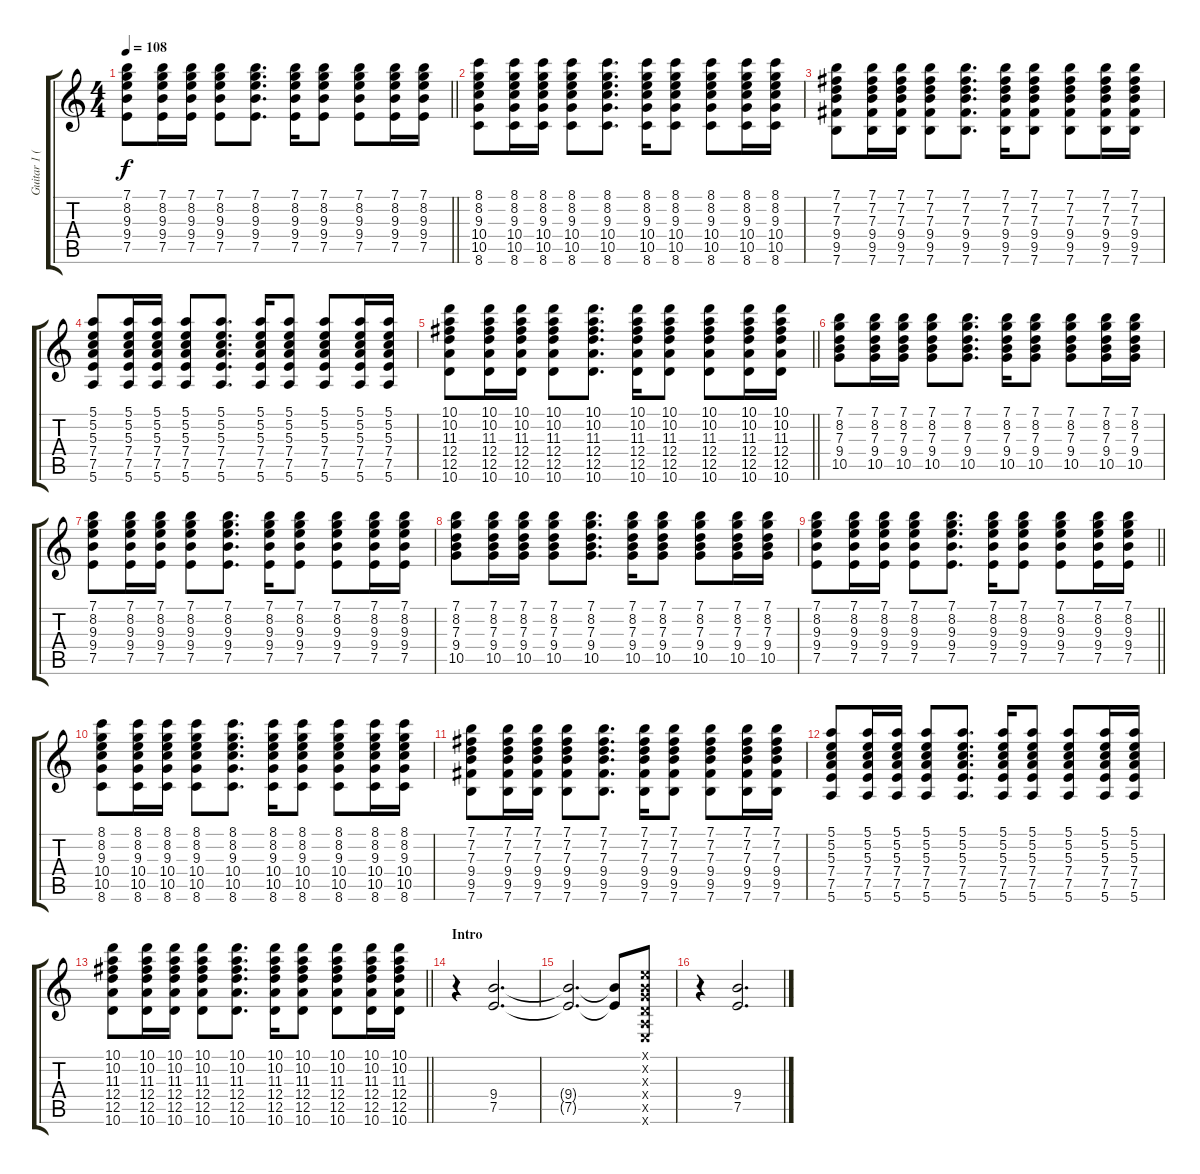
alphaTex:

\track ("Guitar 1 (Josh Klinghoffer)" "Guitar 1 (") {instrument overdrivenguitar}
\staff {score tabs}
\tuning (E4 B3 G3 D3 A2 E2) {hide}
\ts (4 4)
\tempo 108
\clef g2
\barLineRight lightlight
\ks c
(7.1 8.2 9.3 9.4 7.5).8{dy f} (7.1 8.2 9.3 9.4 7.5).16 (7.1 8.2 9.3 9.4 7.5).16 (7.1 8.2 9.3 9.4 7.5).8 (7.1 8.2 9.3 9.4 7.5).8{d} (7.1 8.2 9.3 9.4 7.5).16 (7.1 8.2 9.3 9.4 7.5).8 (7.1 8.2 9.3 9.4 7.5).8 (7.1 8.2 9.3 9.4 7.5).16 (7.1 8.2 9.3 9.4 7.5).16 |
(8.1 8.2 9.3 10.4 10.5 8.6).8 (8.1 8.2 9.3 10.4 10.5 8.6).16 (8.1 8.2 9.3 10.4 10.5 8.6).16 (8.1 8.2 9.3 10.4 10.5 8.6).8 (8.1 8.2 9.3 10.4 10.5 8.6).8{d} (8.1 8.2 9.3 10.4 10.5 8.6).16 (8.1 8.2 9.3 10.4 10.5 8.6).8 (8.1 8.2 9.3 10.4 10.5 8.6).8 (8.1 8.2 9.3 10.4 10.5 8.6).16 (8.1 8.2 9.3 10.4 10.5 8.6).16 |
(7.1 7.2 7.3 9.4 9.5 7.6).8 (7.1 7.2 7.3 9.4 9.5 7.6).16 (7.1 7.2 7.3 9.4 9.5 7.6).16 (7.1 7.2 7.3 9.4 9.5 7.6).8 (7.1 7.2 7.3 9.4 9.5 7.6).8{d} (7.1 7.2 7.3 9.4 9.5 7.6).16 (7.1 7.2 7.3 9.4 9.5 7.6).8 (7.1 7.2 7.3 9.4 9.5 7.6).8 (7.1 7.2 7.3 9.4 9.5 7.6).16 (7.1 7.2 7.3 9.4 9.5 7.6).16 |
(5.1 5.2 5.3 7.4 7.5 5.6).8 (5.1 5.2 5.3 7.4 7.5 5.6).16 (5.1 5.2 5.3 7.4 7.5 5.6).16 (5.1 5.2 5.3 7.4 7.5 5.6).8 (5.1 5.2 5.3 7.4 7.5 5.6).8{d} (5.1 5.2 5.3 7.4 7.5 5.6).16 (5.1 5.2 5.3 7.4 7.5 5.6).8 (5.1 5.2 5.3 7.4 7.5 5.6).8 (5.1 5.2 5.3 7.4 7.5 5.6).16 (5.1 5.2 5.3 7.4 7.5 5.6).16 |
\barLineRight lightlight
(10.1 10.2 11.3 12.4 12.5 10.6).8 (10.1 10.2 11.3 12.4 12.5 10.6).16 (10.1 10.2 11.3 12.4 12.5 10.6).16 (10.1 10.2 11.3 12.4 12.5 10.6).8 (10.1 10.2 11.3 12.4 12.5 10.6).8{d} (10.1 10.2 11.3 12.4 12.5 10.6).16 (10.1 10.2 11.3 12.4 12.5 10.6).8 (10.1 10.2 11.3 12.4 12.5 10.6).8 (10.1 10.2 11.3 12.4 12.5 10.6).16 (10.1 10.2 11.3 12.4 12.5 10.6).16 |
(7.1 8.2 7.3 9.4 10.5).8{instrument electricguitarjazz} (7.1 8.2 7.3 9.4 10.5).16 (7.1 8.2 7.3 9.4 10.5).16 (7.1 8.2 7.3 9.4 10.5).8 (7.1 8.2 7.3 9.4 10.5).8{d} (7.1 8.2 7.3 9.4 10.5).16 (7.1 8.2 7.3 9.4 10.5).8 (7.1 8.2 7.3 9.4 10.5).8 (7.1 8.2 7.3 9.4 10.5).16 (7.1 8.2 7.3 9.4 10.5).16 |
(7.1 8.2 9.3 9.4 7.5).8 (7.1 8.2 9.3 9.4 7.5).16 (7.1 8.2 9.3 9.4 7.5).16 (7.1 8.2 9.3 9.4 7.5).8 (7.1 8.2 9.3 9.4 7.5).8{d} (7.1 8.2 9.3 9.4 7.5).16 (7.1 8.2 9.3 9.4 7.5).8 (7.1 8.2 9.3 9.4 7.5).8 (7.1 8.2 9.3 9.4 7.5).16 (7.1 8.2 9.3 9.4 7.5).16 |
(7.1 8.2 7.3 9.4 10.5).8 (7.1 8.2 7.3 9.4 10.5).16 (7.1 8.2 7.3 9.4 10.5).16 (7.1 8.2 7.3 9.4 10.5).8 (7.1 8.2 7.3 9.4 10.5).8{d} (7.1 8.2 7.3 9.4 10.5).16 (7.1 8.2 7.3 9.4 10.5).8 (7.1 8.2 7.3 9.4 10.5).8 (7.1 8.2 7.3 9.4 10.5).16 (7.1 8.2 7.3 9.4 10.5).16 |
\barLineRight lightlight
(7.1 8.2 9.3 9.4 7.5).8 (7.1 8.2 9.3 9.4 7.5).16 (7.1 8.2 9.3 9.4 7.5).16 (7.1 8.2 9.3 9.4 7.5).8 (7.1 8.2 9.3 9.4 7.5).8{d} (7.1 8.2 9.3 9.4 7.5).16 (7.1 8.2 9.3 9.4 7.5).8 (7.1 8.2 9.3 9.4 7.5).8 (7.1 8.2 9.3 9.4 7.5).16 (7.1 8.2 9.3 9.4 7.5).16 |
(8.1 8.2 9.3 10.4 10.5 8.6).8 (8.1 8.2 9.3 10.4 10.5 8.6).16 (8.1 8.2 9.3 10.4 10.5 8.6).16 (8.1 8.2 9.3 10.4 10.5 8.6).8 (8.1 8.2 9.3 10.4 10.5 8.6).8{d} (8.1 8.2 9.3 10.4 10.5 8.6).16 (8.1 8.2 9.3 10.4 10.5 8.6).8 (8.1 8.2 9.3 10.4 10.5 8.6).8 (8.1 8.2 9.3 10.4 10.5 8.6).16 (8.1 8.2 9.3 10.4 10.5 8.6).16 |
(7.1 7.2 7.3 9.4 9.5 7.6).8 (7.1 7.2 7.3 9.4 9.5 7.6).16 (7.1 7.2 7.3 9.4 9.5 7.6).16 (7.1 7.2 7.3 9.4 9.5 7.6).8 (7.1 7.2 7.3 9.4 9.5 7.6).8{d} (7.1 7.2 7.3 9.4 9.5 7.6).16 (7.1 7.2 7.3 9.4 9.5 7.6).8 (7.1 7.2 7.3 9.4 9.5 7.6).8 (7.1 7.2 7.3 9.4 9.5 7.6).16 (7.1 7.2 7.3 9.4 9.5 7.6).16 |
(5.1 5.2 5.3 7.4 7.5 5.6).8 (5.1 5.2 5.3 7.4 7.5 5.6).16 (5.1 5.2 5.3 7.4 7.5 5.6).16 (5.1 5.2 5.3 7.4 7.5 5.6).8 (5.1 5.2 5.3 7.4 7.5 5.6).8{d} (5.1 5.2 5.3 7.4 7.5 5.6).16 (5.1 5.2 5.3 7.4 7.5 5.6).8 (5.1 5.2 5.3 7.4 7.5 5.6).8 (5.1 5.2 5.3 7.4 7.5 5.6).16 (5.1 5.2 5.3 7.4 7.5 5.6).16 |
\barLineRight lightlight
(10.1 10.2 11.3 12.4 12.5 10.6).8 (10.1 10.2 11.3 12.4 12.5 10.6).16 (10.1 10.2 11.3 12.4 12.5 10.6).16 (10.1 10.2 11.3 12.4 12.5 10.6).8 (10.1 10.2 11.3 12.4 12.5 10.6).8{d} (10.1 10.2 11.3 12.4 12.5 10.6).16 (10.1 10.2 11.3 12.4 12.5 10.6).8 (10.1 10.2 11.3 12.4 12.5 10.6).8 (10.1 10.2 11.3 12.4 12.5 10.6).16 (10.1 10.2 11.3 12.4 12.5 10.6).16 |
\section ("" "Intro")
r.4{instrument overdrivenguitar} (9.4 7.5).2{d} |
(9.4{t} 7.5{t}).2{d} (9.4{t} 7.5{t}).8 (0.1{x} 0.2{x} 0.3{x} 0.4{x} 0.5{x} 0.6{x}).8 |
r.4 (9.4 7.5).2{d}
